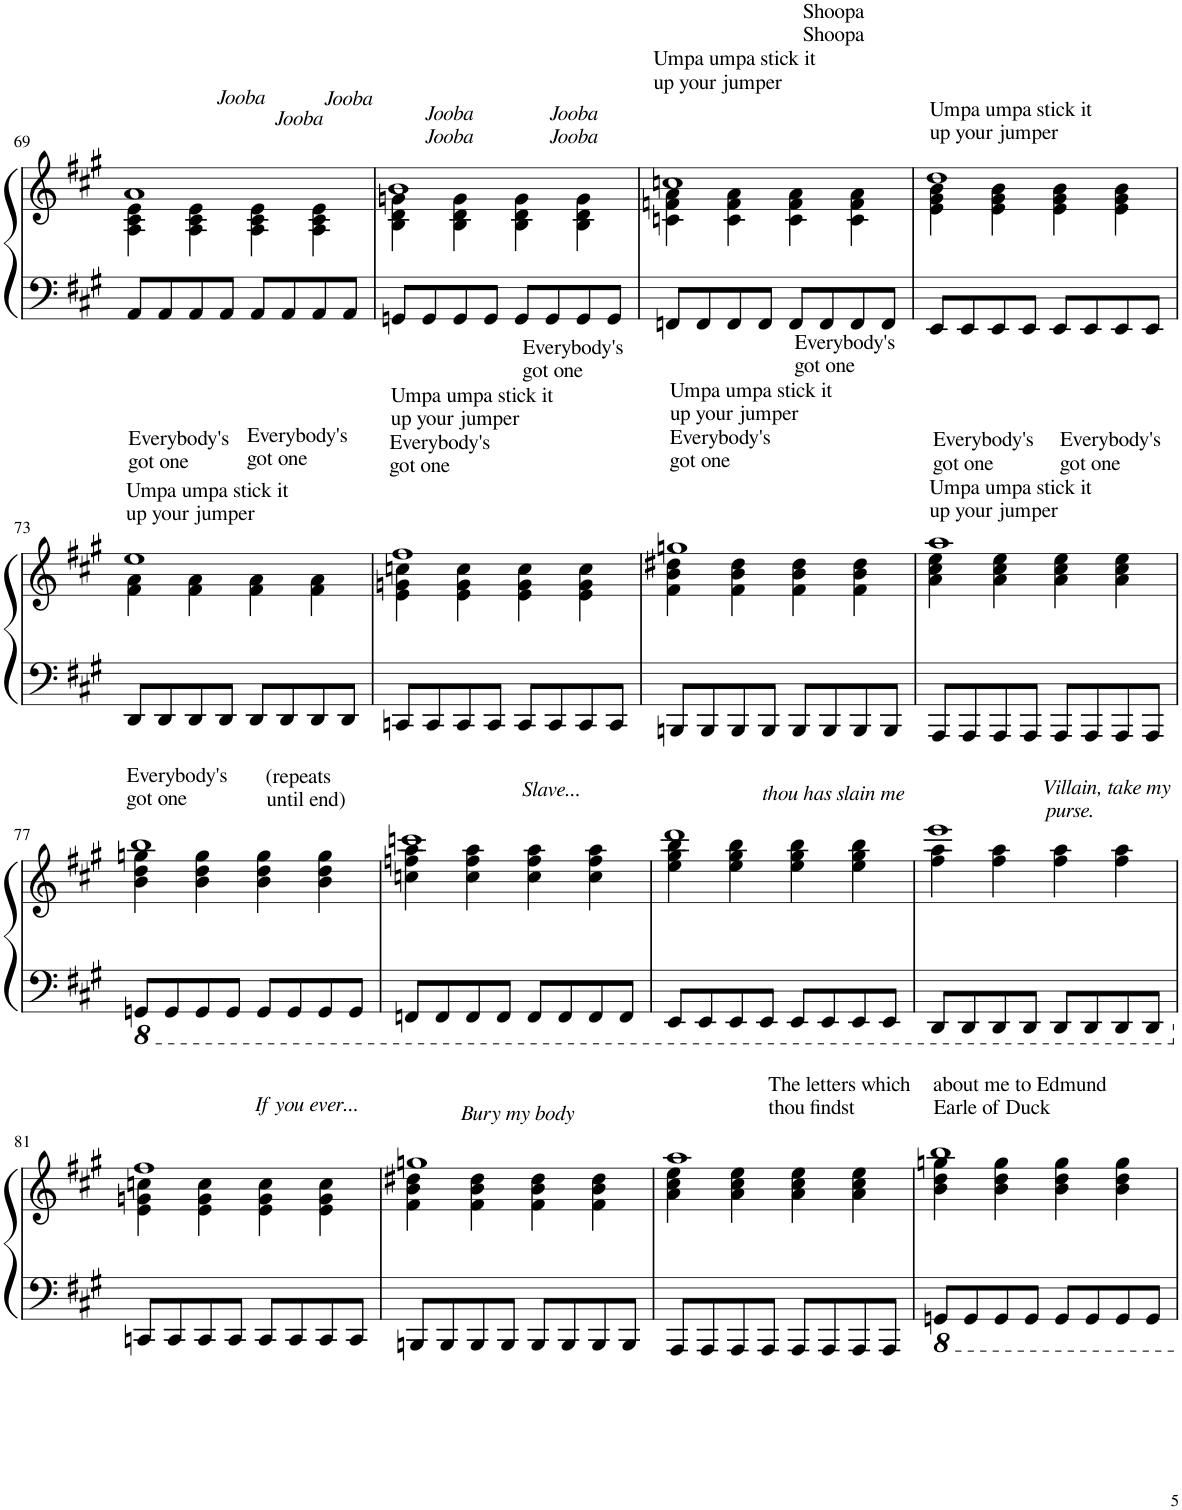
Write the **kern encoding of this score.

**kern	**kern
*part1	*part1
*staff2	*staff1
*I"Piano	*
*I'Pno.	*
!!LO:PB:g=z
*clefF4	*clefG2
*k[f#c#g#]	*k[f#c#g#]
*M4/4	*M4/4
=69	=69
*	*^
8AA/L	1a	4A\ 4c#\ 4e\
8AA/	.	.
!	!	!LO:TX:a:i:t=Jooba
8AA/	.	4A\ 4c#\ 4e\
8AA/J	.	.
!	!	!LO:TX:a:i:t=Jooba
8AA/L	.	4A\ 4c#\ 4e\
8AA/	.	.
!	!	!LO:TX:a:i:t=Jooba
8AA/	.	4A\ 4c#\ 4e\
8AA/J	.	.
=70	=70	=70
8GGn/L	1b	4B\ 4d\ 4gn\
8GG/	.	.
!	!	!LO:TX:a:i:t=Jooba
!	!	!LO:TX:a:t=Jooba
8GG/	.	4B\ 4d\ 4g\
8GG/J	.	.
8GG/L	.	4B\ 4d\ 4g\
8GG/	.	.
!	!	!LO:TX:a:i:t=Jooba
!	!	!LO:TX:a:t=Jooba
8GG/	.	4B\ 4d\ 4g\
8GG/J	.	.
=71	=71	=71
!	!LO:TX:a:t=Umpa umpa stick it	!
!	!LO:TX:a:t=up your jumper	!
8FFn/L	1ccn	4cn\ 4fn\ 4a\
8FF/	.	.
8FF/	.	4c\ 4f\ 4a\
8FF/J	.	.
!	!	!LO:TX:a:t=Shoopa
!	!	!LO:TX:a:t=Shoopa
8FF/L	.	4c\ 4f\ 4a\
8FF/	.	.
8FF/	.	4c\ 4f\ 4a\
8FF/J	.	.
=72	=72	=72
!	!LO:TX:a:t=Umpa umpa stick it	!
!	!LO:TX:a:t=up your jumper	!
8EE/L	1dd	4e\ 4g#\ 4b\
8EE/	.	.
8EE/	.	4e\ 4g#\ 4b\
8EE/J	.	.
8EE/L	.	4e\ 4g#\ 4b\
8EE/	.	.
8EE/	.	4e\ 4g#\ 4b\
8EE/J	.	.
!!LO:LB:g=z	!!
=73	=73	=73
!	!LO:TX:a:t=Umpa umpa stick it	!
!	!LO:TX:a:t=up your jumper	!
!	!LO:TX:a:t=Everybody's	!
!	!LO:TX:a:t=got one	!
8DD/L	1ee	4f#\ 4a\
8DD/	.	.
8DD/	.	4f#\ 4a\
8DD/J	.	.
!	!	!LO:TX:a:t=Everybody's
!	!	!LO:TX:a:t=got one
8DD/L	.	4f#\ 4a\
8DD/	.	.
8DD/	.	4f#\ 4a\
8DD/J	.	.
=74	=74	=74
!	!LO:TX:a:t=Everybody's	!
!	!LO:TX:a:t=got one	!
!	!LO:TX:a:t=Umpa umpa stick it	!
!	!LO:TX:a:t=up your jumper	!
8CCn/L	1ff#	4e\ 4gn\ 4ccn\
8CC/	.	.
8CC/	.	4e\ 4g\ 4cc\
8CC/J	.	.
!	!	!LO:TX:a:t=Everybody's
!	!	!LO:TX:a:t=got one
8CC/L	.	4e\ 4g\ 4cc\
8CC/	.	.
8CC/	.	4e\ 4g\ 4cc\
8CC/J	.	.
=75	=75	=75
!	!LO:TX:a:t=Everybody's	!
!	!LO:TX:a:t=got one	!
!	!LO:TX:a:t=Umpa umpa stick it	!
!	!LO:TX:a:t=up your jumper	!
8BBBn/L	4f#\ 4b\ 4dd#X\	1ggn
8BBB/	.	.
8BBB/	4f#\ 4b\ 4dd#\	.
8BBB/J	.	.
!	!LO:TX:a:t=Everybody's	!
!	!LO:TX:a:t=got one	!
8BBB/L	4f#\ 4b\ 4dd#\	.
8BBB/	.	.
8BBB/	4f#\ 4b\ 4dd#\	.
8BBB/J	.	.
=76	=76	=76
!	!LO:TX:a:t=Umpa umpa stick it	!
!	!LO:TX:a:t=up your jumper	!
!	!LO:TX:a:t=Everybody's	!
!	!LO:TX:a:t=got one	!
8AAA/L	4a\ 4cc#\ 4ee\	1aa
8AAA/	.	.
8AAA/	4a\ 4cc#\ 4ee\	.
8AAA/J	.	.
!	!LO:TX:a:t=Everybody's	!
!	!LO:TX:a:t=got one	!
8AAA/L	4a\ 4cc#\ 4ee\	.
8AAA/	.	.
8AAA/	4a\ 4cc#\ 4ee\	.
8AAA/J	.	.
!!LO:LB:g=z	!!
=77	=77	=77
*8ba	*	*
!	!LO:TX:a:t=Everybody's	!
!	!LO:TX:a:t=got one	!
8GGGn/L	1bb	4b\ 4dd\ 4ggn\
8GGG/	.	.
8GGG/	.	4b\ 4dd\ 4gg\
8GGG/J	.	.
!	!	!LO:TX:a:t=(repeats
!	!	!LO:TX:a:t=until end)
8GGG/L	.	4b\ 4dd\ 4gg\
8GGG/	.	.
8GGG/	.	4b\ 4dd\ 4gg\
8GGG/J	.	.
=78	=78	=78
8FFFn/L	1cccn	4ccn\ 4ffn\ 4aa\
8FFF/	.	.
8FFF/	.	4cc\ 4ff\ 4aa\
8FFF/J	.	.
!	!	!LO:TX:a:i:t=Slave...
8FFF/L	.	4cc\ 4ff\ 4aa\
8FFF/	.	.
8FFF/	.	4cc\ 4ff\ 4aa\
8FFF/J	.	.
=79	=79	=79
8EEE/L	1ddd	4ee\ 4gg#\ 4bb\
8EEE/	.	.
8EEE/	.	4ee\ 4gg#\ 4bb\
8EEE/J	.	.
!	!	!LO:TX:a:i:t=thou has slain me
8EEE/L	.	4ee\ 4gg#\ 4bb\
8EEE/	.	.
8EEE/	.	4ee\ 4gg#\ 4bb\
8EEE/J	.	.
=80	=80	=80
8DDD/L	1eee	4ff#\ 4aa\
8DDD/	.	.
!	!	!LO:TX:a:i:t=Villain, take my
!	!	!LO:TX:a:t=purse.
8DDD/	.	4ff#\ 4aa\
8DDD/J	.	.
8DDD/L	.	4ff#\ 4aa\
8DDD/	.	.
8DDD/	.	4ff#\ 4aa\
8DDD/J	.	.
!!LO:LB:g=z	!!
=81	=81	=81
*X8ba	*	*
8CCn/L	1ff#	4e\ 4gn\ 4ccn\
8CC/	.	.
8CC/	.	4e\ 4g\ 4cc\
8CC/J	.	.
!	!	!LO:TX:a:i:t=If you ever...
8CC/L	.	4e\ 4g\ 4cc\
8CC/	.	.
8CC/	.	4e\ 4g\ 4cc\
8CC/J	.	.
=82	=82	=82
8BBBn/L	4f#\ 4b\ 4dd#X\	1ggn
8BBB/	.	.
8BBB/	4f#\ 4b\ 4dd#\	.
8BBB/J	.	.
!	!LO:TX:a:i:t=Bury my body	!
8BBB/L	4f#\ 4b\ 4dd#\	.
8BBB/	.	.
8BBB/	4f#\ 4b\ 4dd#\	.
8BBB/J	.	.
=83	=83	=83
8AAA/L	4a\ 4cc#\ 4ee\	1aa
8AAA/	.	.
!	!LO:TX:a:t=The letters which	!
!	!LO:TX:a:t=thou findst	!
8AAA/	4a\ 4cc#\ 4ee\	.
8AAA/J	.	.
8AAA/L	4a\ 4cc#\ 4ee\	.
8AAA/	.	.
8AAA/	4a\ 4cc#\ 4ee\	.
8AAA/J	.	.
=84	=84	=84
!	!LO:TX:a:t=about me to Edmund	!
!	!LO:TX:a:t=Earle of Duck	!
8GGGn/L	1bb	4b\ 4dd\ 4ggn\
8GGG/	.	.
8GGG/	.	4b\ 4dd\ 4gg\
8GGG/J	.	.
8GGG/L	.	4b\ 4dd\ 4gg\
8GGG/	.	.
8GGG/	.	4b\ 4dd\ 4gg\
8GGG/J	.	.
*	*v	*v
=	=
*-	*-
